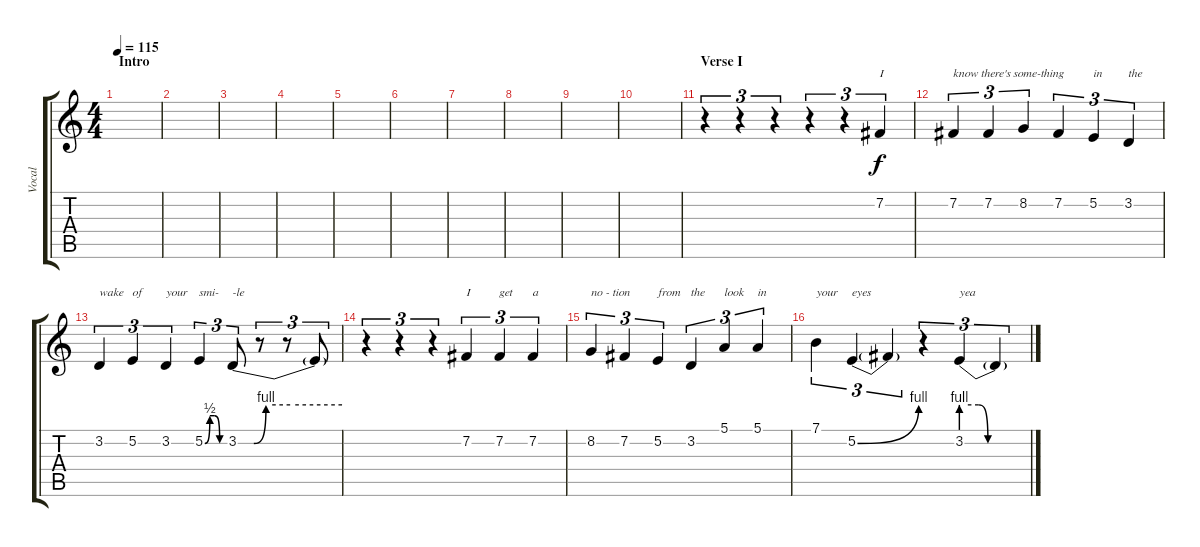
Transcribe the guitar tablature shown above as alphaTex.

\track ("Vocal" "Vocal") {instrument lead1square}
\staff {score tabs}
\tuning (E4 B3 G3 D3 A2 E2) {hide}
\ts (4 4)
\section ("" "Intro")
\tempo 115
\clef g2
\ks c
|
|
|
|
|
|
|
|
|
|
\section ("" "Verse I")
r.4{tu (3 2)} r.4{tu (3 2)} r.4{tu (3 2)} r.4{tu (3 2)} r.4{tu (3 2)} 7.2.4{tu (3 2) txt "I"} |
7.2.4{tu (3 2) txt "know there's some-thing"} 7.2.4{tu (3 2)} 8.2.4{tu (3 2)} 7.2.4{tu (3 2)} 5.2.4{tu (3 2) txt "in"} 3.2.4{tu (3 2) txt "the"} |
3.2.4{tu (3 2) txt "wake"} 5.2.4{tu (3 2) txt "of"} 3.2.4{tu (3 2) txt "your"} 5.2{be (custom 0 0 15 2 30 2 45 0 60 0)}.4{tu (3 2) txt "smi-"} 3.2{be (custom 0 0 9 0 16 4 30 4 60 4)}.8{tu (3 2) txt "-le"} r.8{tu (3 2)} r.8{tu (3 2)} 3.2{t}.8{tu (3 2)} |
r.4{tu (3 2)} r.4{tu (3 2)} r.4{tu (3 2)} 7.2.4{tu (3 2) txt "I"} 7.2.4{tu (3 2) txt "get"} 7.2.4{tu (3 2) txt "a"} |
8.2.4{tu (3 2) txt "no - tion"} 7.2.4{tu (3 2)} 5.2.4{tu (3 2) txt "from"} 3.2.4{tu (3 2) txt "the"} 5.1.4{tu (3 2) txt "look"} 5.1.4{tu (3 2) txt "in"} |
7.1.4{tu (3 2) txt "your"} 5.2{be (bend 0 0 60 4)}.4{tu (3 2) txt "eyes"} 5.2{t}.4{tu (3 2)} r.4{tu (3 2)} 3.2{be (custom 0 4 15 4 23 0 28 0 40 0 60 0)}.4{tu (3 2) txt "yea"} 3.2{t}.4{tu (3 2)}
